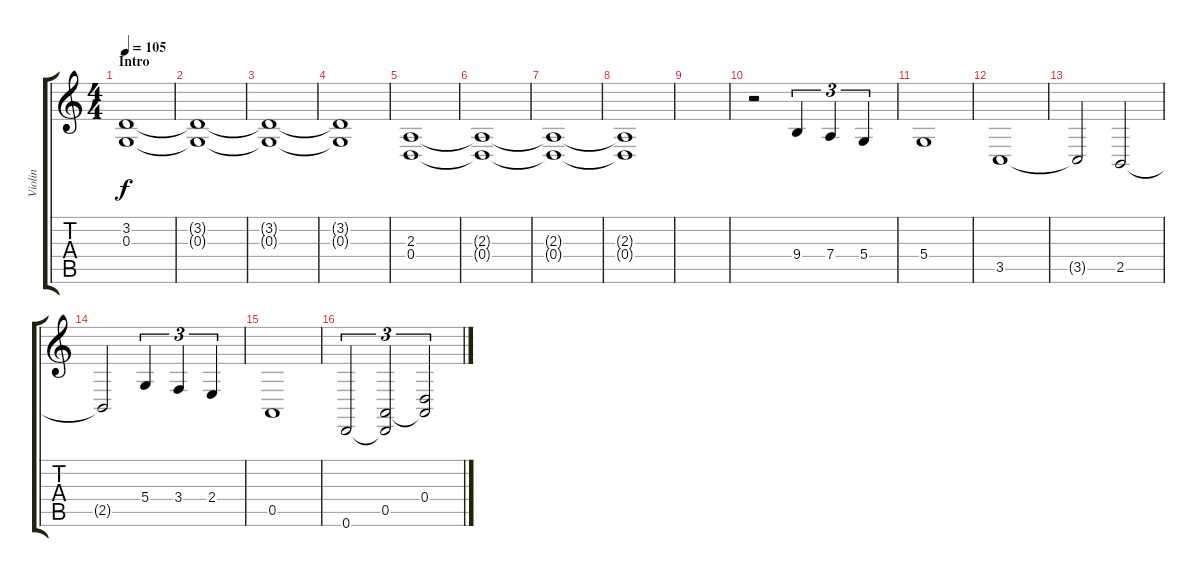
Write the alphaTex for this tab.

\track ("Violin" "Violin") {instrument violin}
\staff {score tabs}
\tuning (E4 B3 G3 D3 A2 D2) {hide}
\ts (4 4)
\section ("" "Intro")
\tempo 105
\clef g2
\ks c
(3.2 0.3).1{dy f instrument violin} |
(3.2{t} 0.3{t}).1 |
(3.2{t} 0.3{t}).1 |
(3.2{t} 0.3{t}).1 |
(2.3 0.4).1 |
(2.3{t} 0.4{t}).1 |
(2.3{t} 0.4{t}).1 |
(2.3{t} 0.4{t}).1 |
|
r.2 9.4.4{tu (3 2)} 7.4.4{tu (3 2)} 5.4.4{tu (3 2)} |
5.4.1 |
3.5.1 |
3.5{t}.2 2.5.2 |
2.5{t}.2 5.4.4{tu (3 2)} 3.4.4{tu (3 2)} 2.4.4{tu (3 2)} |
0.5.1 |
0.6.2{tu (3 2)} (0.5 0.6{t}).2{tu (3 2)} (0.4 0.5{t}).2{tu (3 2)}
